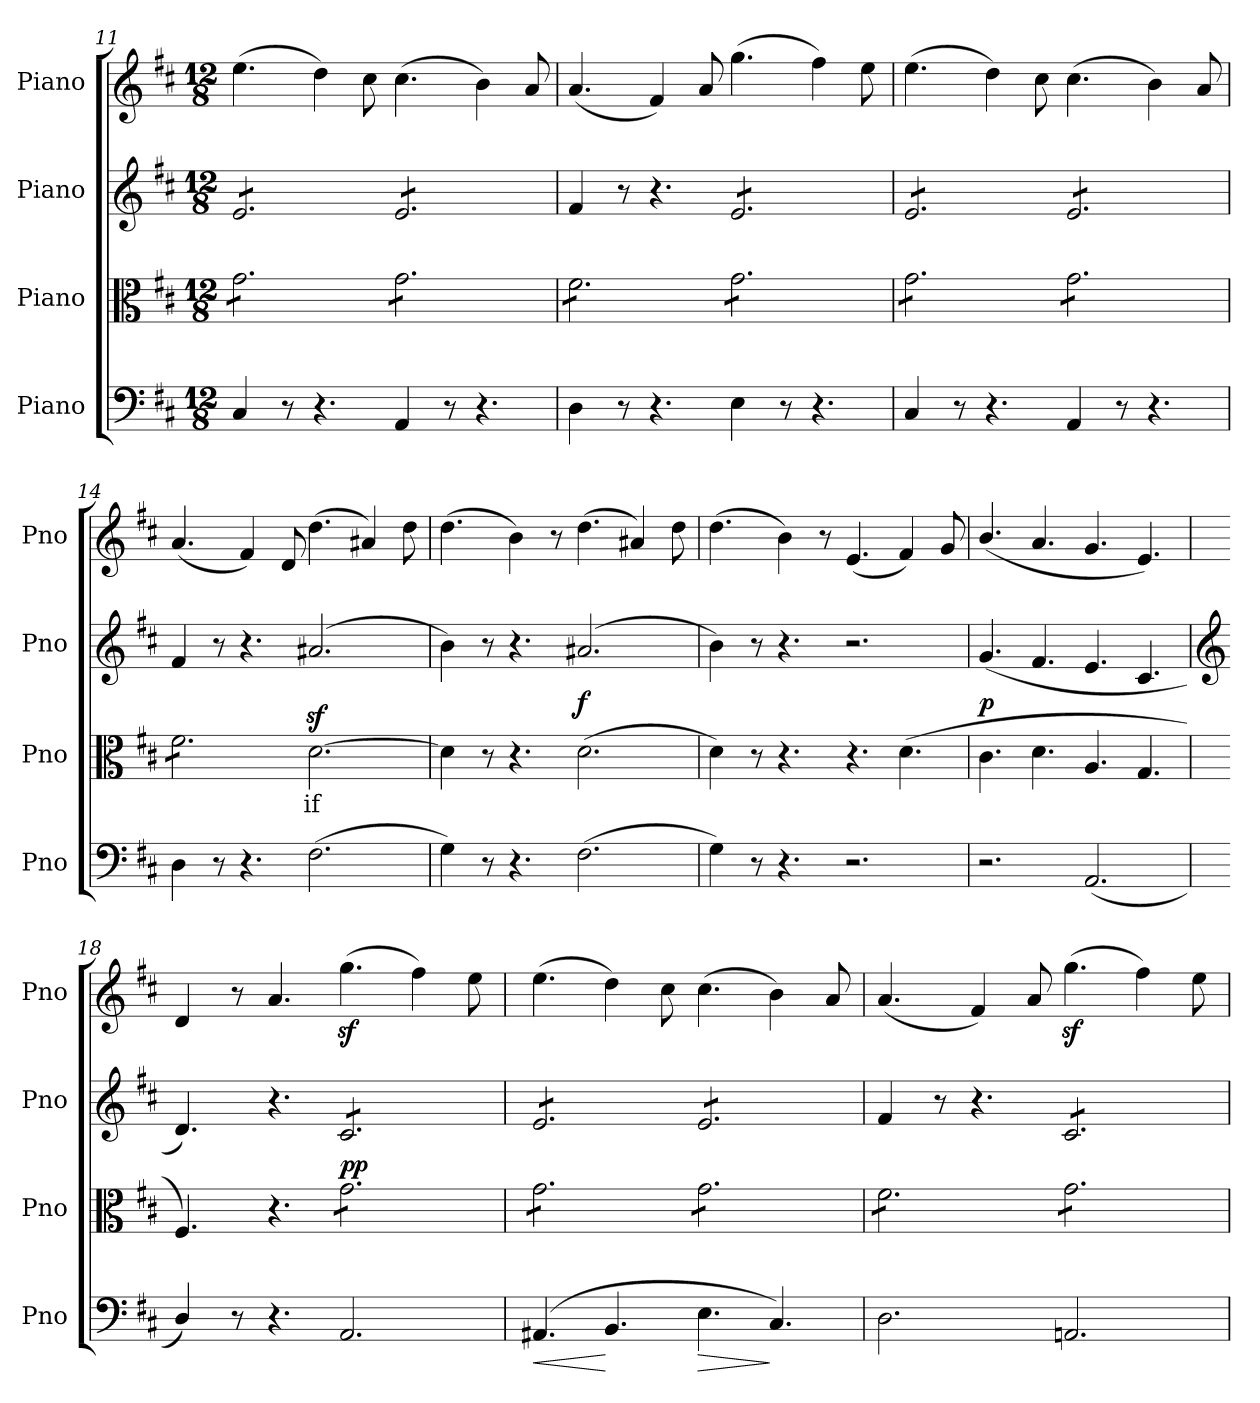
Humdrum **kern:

**kern	**dynam	**kern	**text	**dynam	**kern	**kern
*part4	*part4	*part3	*part3	*part3	*part2	*part1
*staff4	*staff4	*staff3	*staff3	*staff3	*staff2	*staff1
*I"Piano	*	*I"Piano	*	*	*I"Piano	*I"Piano
*I'Pno	*	*I'Pno	*	*	*I'Pno	*I'Pno
!!LO:LB:g=z
*clefF4	*	*clefC3	*	*	*clefG2	*clefG2
*k[f#c#]	*	*k[f#c#]	*	*	*k[f#c#]	*k[f#c#]
*M12/8	*	*M12/8	*	*	*M12/8	*M12/8
=11	=11	=11	=11	=11	=11	=11
*	*	*tremolo	*	*	*	*
*	*	*	*	*	*tremolo	*
4C#/	.	8g\L	.	.	8e/L	(4.ee\
.	.	8g\	.	.	8e/	.
8r	.	8g\	.	.	8e/	.
4.r	.	8g\	.	.	8e/	4dd\)
.	.	8g\	.	.	8e/	.
.	.	8g\J	.	.	8e/J	8cc#\
4AA/	.	8g\L	.	.	8e/L	(4.cc#\
.	.	8g\	.	.	8e/	.
8r	.	8g\	.	.	8e/	.
4.r	.	8g\	.	.	8e/	4b\)
.	.	8g\	.	.	8e/	.
.	.	8g\J	.	.	8e/J	8a/
*	*	*	*	*	*Xtremolo	*
=12	=12	=12	=12	=12	=12	=12
4D\	.	8f#\L	.	.	4f#/	(4.a/
.	.	8f#\	.	.	.	.
8r	.	8f#\	.	.	8r	.
4.r	.	8f#\	.	.	4.r	4f#/)
.	.	8f#\	.	.	.	.
.	.	8f#\J	.	.	.	8a/
*	*	*	*	*	*tremolo	*
4E\	.	8g\L	.	.	8e/L	(4.gg\
.	.	8g\	.	.	8e/	.
8r	.	8g\	.	.	8e/	.
4.r	.	8g\	.	.	8e/	4ff#\)
.	.	8g\	.	.	8e/	.
.	.	8g\J	.	.	8e/J	8ee\
=13	=13	=13	=13	=13	=13	=13
4C#/	.	8g\L	.	.	8e/L	(4.ee\
.	.	8g\	.	.	8e/	.
8r	.	8g\	.	.	8e/	.
4.r	.	8g\	.	.	8e/	4dd\)
.	.	8g\	.	.	8e/	.
.	.	8g\J	.	.	8e/J	8cc#\
4AA/	.	8g\L	.	.	8e/L	(4.cc#\
.	.	8g\	.	.	8e/	.
8r	.	8g\	.	.	8e/	.
4.r	.	8g\	.	.	8e/	4b\)
.	.	8g\	.	.	8e/	.
.	.	8g\J	.	.	8e/J	8a/
*	*	*	*	*	*Xtremolo	*
=14	=14	=14	=14	=14	=14	=14
4D\	.	8f#\L	.	.	4f#/	(4.a/
.	.	8f#\	.	.	.	.
8r	.	8f#\	.	.	8r	.
4.r	.	8f#\	.	.	4.r	4f#/)
.	.	8f#\	.	.	.	.
.	.	8f#\J	.	.	.	8d/
*	*	*Xtremolo	*	*	*	*
!	!	!	!LO:LY:b	!	!	!
(2.F#\	.	[2.dz>\	if	.	(2.a#X/	(4.dd\
.	.	.	.	.	.	4a#X/)
.	.	.	.	.	.	8dd\
=15	=15	=15	=15	=15	=15	=15
4G\)	.	4d\]	.	.	4b\)	(4.dd\
8r	.	8r	.	.	8r	.
4.r	.	4.r	.	.	4.r	4b\)
.	.	.	.	.	.	8r
!	!	!	!	!LO:DY:a	!	!
(2.F#\	.	(2.d\	.	f	(2.a#X/	(4.dd\
.	.	.	.	.	.	4a#X/)
.	.	.	.	.	.	8dd\
=16	=16	=16	=16	=16	=16	=16
4G\)	.	4d\)	.	.	4b\)	(4.dd\
8r	.	8r	.	.	8r	.
4.r	.	4.r	.	.	4.r	4b\)
.	.	.	.	.	.	8r
2.r	.	4.r	.	.	2.r	(4.e/
.	.	(4.d\	.	.	.	4f#/)
.	.	.	.	.	.	8g/
=17	=17	=17	=17	=17	=17	=17
!	!	!	!	!LO:DY:a	!	!
2.r	.	4.c#\	.	p	(4.g/	(4.b/
.	.	4.d\	.	.	4.f#/	4.a/
(2.AA/	.	4.A/	.	.	4.e/	4.g/
.	.	4.G/	.	.	4.c#/	4.e/)
!!LO:LB:g=z
=18	=18	=18	=18	=18	=18	=18
*	*	*	*	*	*clefG2	*
4D/)	.	4.F#/)	.	.	4.d/)	4d/
8r	.	.	.	.	.	8r
4.r	.	4.r	.	.	4.r	4.a/
!	!	!	!	!LO:DY:a	!	!
!	!	!	!	!LO:DY:n=1:a	!	!
*	*	*tremolo	*	*	*	*
*	*	*	*	*	*tremolo	*
2.AA/	.	8g\L	.	p p	8c#/L	(4.ggz>\
.	.	8g\	.	.	8c#/	.
.	.	8g\	.	.	8c#/	.
.	.	8g\	.	.	8c#/	4ff#\)
.	.	8g\	.	.	8c#/	.
.	.	8g\J	.	.	8c#/J	8ee\
=19	=19	=19	=19	=19	=19	=19
!	!LO:HP:b	!	!	!	!	!
(4.AA#X/	<	8g\L	.	.	8e/L	(4.ee\
.	.	8g\	.	.	8e/	.
.	.	8g\	.	.	8e/	.
4.BB/	[	8g\	.	.	8e/	4dd\)
.	.	8g\	.	.	8e/	.
.	.	8g\J	.	.	8e/J	8cc#\
!	!LO:HP:b	!	!	!	!	!
4.E\	>	8g\L	.	.	8e/L	(4.cc#\
.	.	8g\	.	.	8e/	.
.	.	8g\	.	.	8e/	.
4.C#/)	]	8g\	.	.	8e/	4b\)
.	.	8g\	.	.	8e/	.
.	.	8g\J	.	.	8e/J	8a/
*	*	*	*	*	*Xtremolo	*
=20	=20	=20	=20	=20	=20	=20
2.D\	.	8f#\L	.	.	4f#/	(4.a/
.	.	8f#\	.	.	.	.
.	.	8f#\	.	.	8r	.
.	.	8f#\	.	.	4.r	4f#/)
.	.	8f#\	.	.	.	.
.	.	8f#\J	.	.	.	8a/
*	*	*	*	*	*tremolo	*
2.AAn/	.	8g\L	.	.	8c#/L	(4.ggz>\
.	.	8g\	.	.	8c#/	.
.	.	8g\	.	.	8c#/	.
.	.	8g\	.	.	8c#/	4ff#\)
.	.	8g\	.	.	8c#/	.
.	.	8g\J	.	.	8c#/J	8ee\
*	*	*	*	*	*Xtremolo	*
*	*	*Xtremolo	*	*	*	*
=	=	=	=	=	=	=
*-	*-	*-	*-	*-	*-	*-
